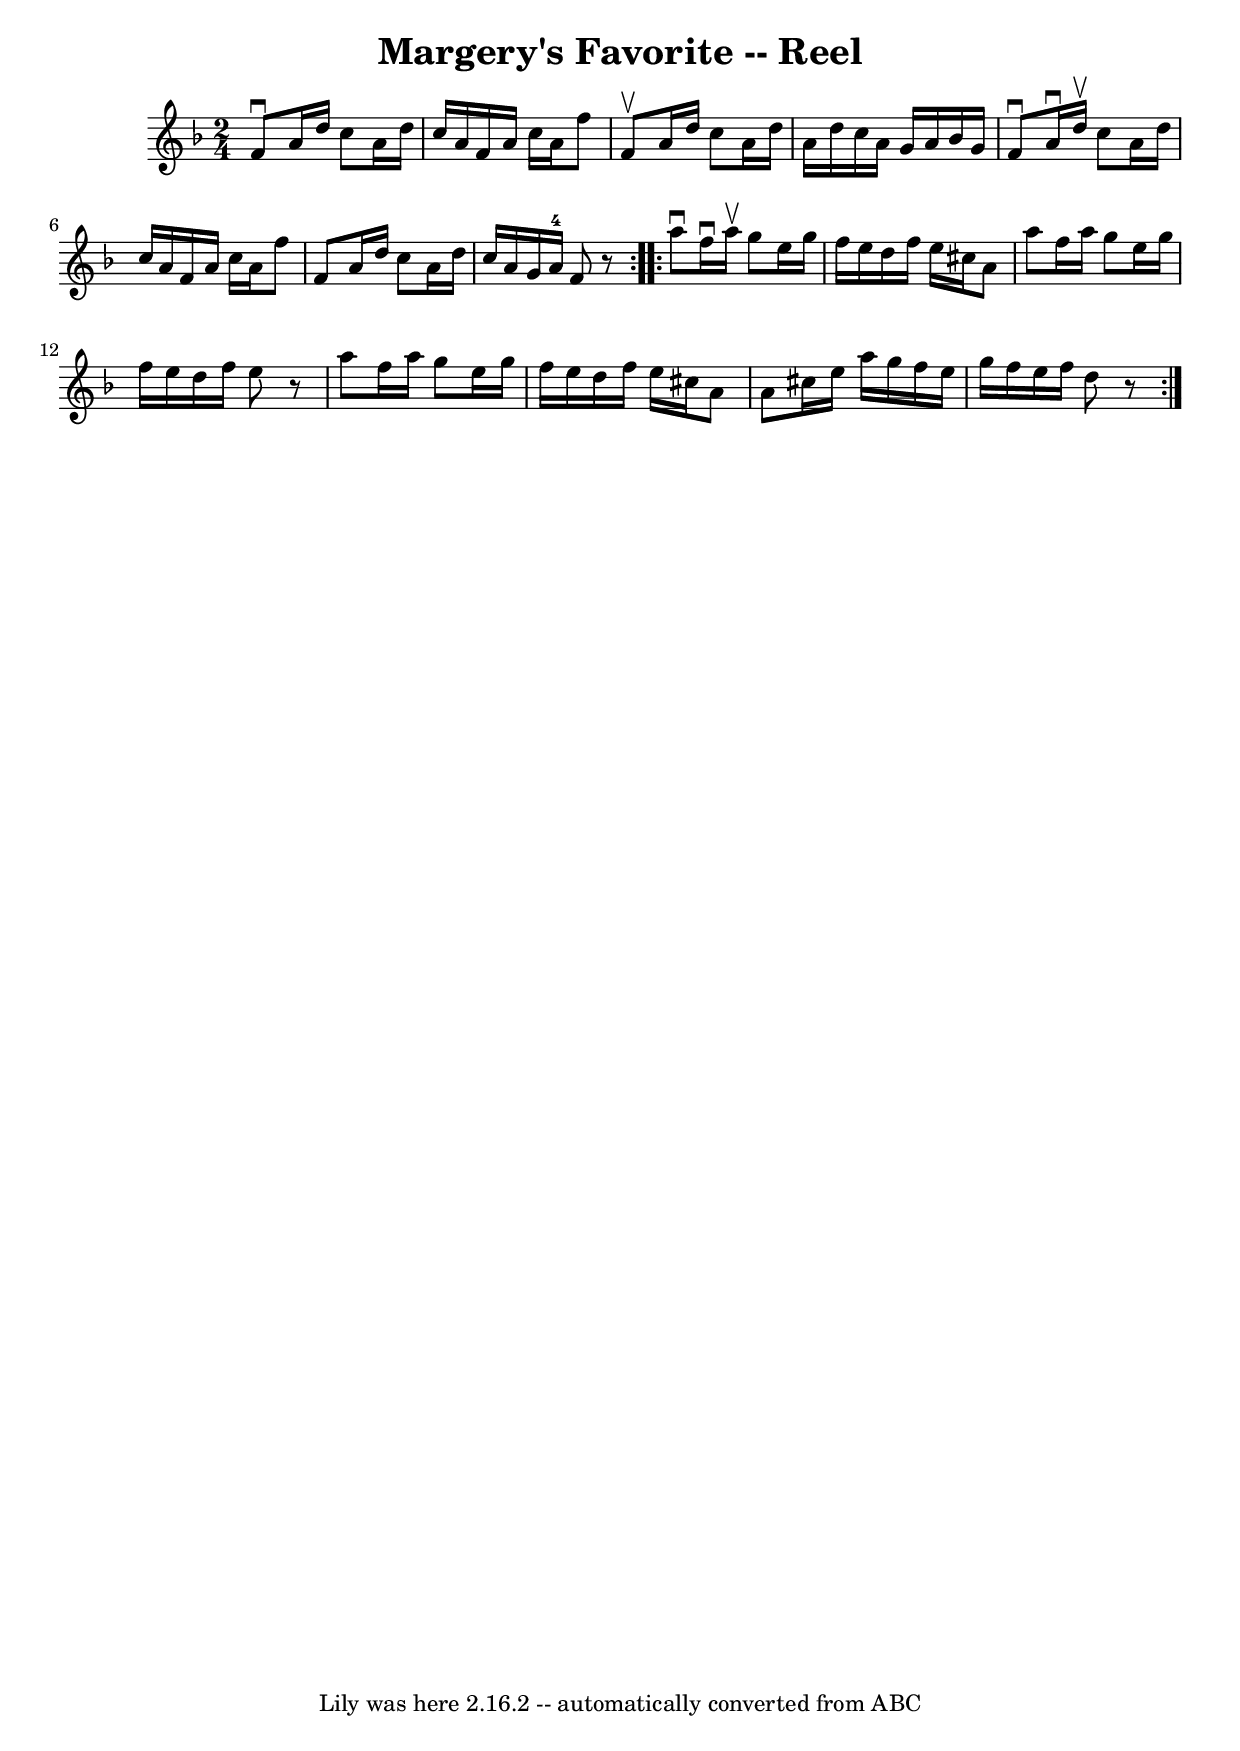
\version "2.7.40"
\include "Mammoth.ily"
\header {
	%% book = "Ryan's Mammoth Collection"
	crossRefNumber = "1"
	footnotes = "\\\\312"
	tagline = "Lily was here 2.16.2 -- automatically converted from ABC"
	title = "Margery's Favorite -- Reel"
}
voicedefault =  {
\set Score.defaultBarType = "empty"

\repeat volta 2 {
\time 2/4 \key f \major f'8^\downbow a'16 d''16 c''8 a'16    
d''16    |
 c''16 a'16 f'16 a'16 c''16 a'16 f''8    
|
 f'8^\upbow a'16 d''16 c''8 a'16 d''16    |
   
a'16 d''16 c''16 a'16 g'16 a'16 bes'16 g'16    |
    
 f'8^\downbow a'16^\downbow d''16^\upbow c''8 a'16 d''16    
|
 c''16 a'16 f'16 a'16 c''16 a'16 f''8    |
   
f'8 a'16 d''16 c''8 a'16 d''16    |
 c''16 a'16    
g'16 a'16-4 f'8    r8   }     \repeat volta 2 { a''8^\downbow   
f''16^\downbow a''16^\upbow g''8 e''16 g''16    |
 f''16    
e''16 d''16 f''16 e''16 cis''16 a'8    |
 a''8 f''16  
 a''16 g''8 e''16 g''16    |
 f''16 e''16 d''16    
f''16 e''8    r8   |
 a''8 f''16 a''16 g''8 e''16    
g''16    |
 f''16 e''16 d''16 f''16 e''16 cis''16 a'8 
   |
 a'8 cis''16 e''16 a''16 g''16 f''16 e''16    
|
 g''16 f''16 e''16 f''16 d''8    r8   }   
}

\score{
    <<

	\context Staff="default"
	{
	    \voicedefault 
	}

    >>
	\layout {
	}
	\midi {}
}
